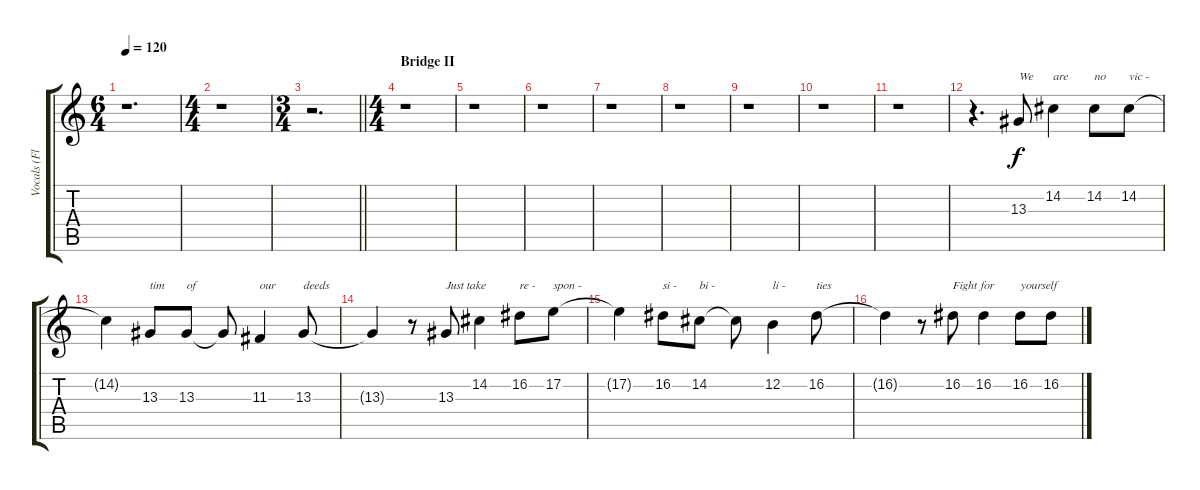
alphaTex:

\track ("Vocals (Floor)" "Vocals (Fl") {instrument clarinet}
\staff {score tabs}
\tuning (E4 B3 G3 D3 A2 E2) {hide}
\ts (6 4)
\tempo 120
\clef g2
\ks c
r.1{d dy p} |
\ts (4 4)
r.1 |
\ts (3 4)
\barLineRight lightlight
r.2{d} |
\ts (4 4)
\section ("" "Bridge II")
r.1 |
r.1 |
r.1 |
r.1 |
r.1 |
r.1 |
r.1 |
r.1 |
r.4{d} 13.3.8{txt "We" dy f} 14.2.4{txt "are"} 14.2.8{txt "no"} 14.2.8{txt "vic -"} |
14.2{t}.4 13.3.8{txt "tim"} 13.3.8{txt "of"} 13.3{t}.8 11.3.4{txt "our"} 13.3.8{txt "deeds"} |
13.3{t}.4 r.8 13.3.8{txt "Just take"} 14.2.4 16.2.8{txt "re -"} 17.2.8{txt "spon -"} |
17.2{t}.4 16.2.8{txt "si -"} 14.2.8{txt "bi -"} 14.2{t}.8 12.2.4{txt "li -"} 16.2.8{txt "ties"} |
16.2{t}.4 r.8 16.2.8{txt "Fight for"} 16.2.4 16.2.8{txt "yourself"} 16.2.8
